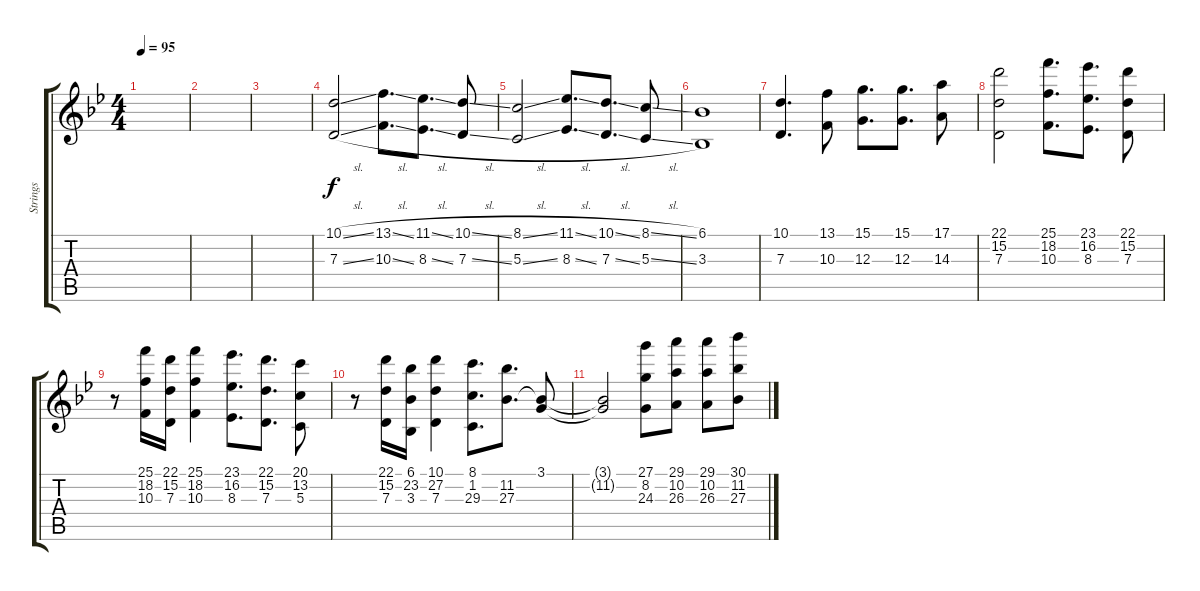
\track ("Strings" "Strings") {instrument synthstrings1}
\staff {score tabs}
\tuning (E4 B3 G3 D3 A2 C2) {hide}
\ts (4 4)
\tempo 95
\clef g2
\ks gminor
|
|
|
(10.1{sl} 7.3{sl}).2 (13.1{sl} 10.3{sl}).8{d} (11.1{sl} 8.3{sl}).8{d} (10.1{sl} 7.3{sl}).8 |
(8.1{sl} 5.3{sl}).2 (11.1{sl} 8.3{sl}).8{d} (10.1{sl} 7.3{sl}).8{d} (8.1{sl} 5.3{sl}).8 |
(6.1 3.3).1 |
(10.1 7.3).4{d} (13.1 10.3).8 (15.1 12.3).8{d} (15.1 12.3).8{d} (17.1 14.3).8 |
(22.1 15.2 7.3).2 (25.1 18.2 10.3).8{d} (23.1 16.2 8.3).8{d} (22.1 15.2 7.3).8 |
r.8 (25.1 18.2 10.3).16 (22.1 15.2 7.3).16 (25.1 18.2 10.3).4 (23.1 16.2 8.3).8{d} (22.1 15.2 7.3).8{d} (20.1 13.2 5.3).8 |
r.8 (22.1 15.2 7.3).16 (6.1 23.2 3.3).16 (10.1 27.2 7.3).4 (8.1 1.2 29.3).8{d} (11.2 27.3).8{d} (3.1 11.2{t}).8 |
(3.1{t} 11.2{t}).2 (27.1 8.2 24.3).8 (29.1 10.2 26.3).8 (29.1 10.2 26.3).8 (30.1 11.2 27.3).8
